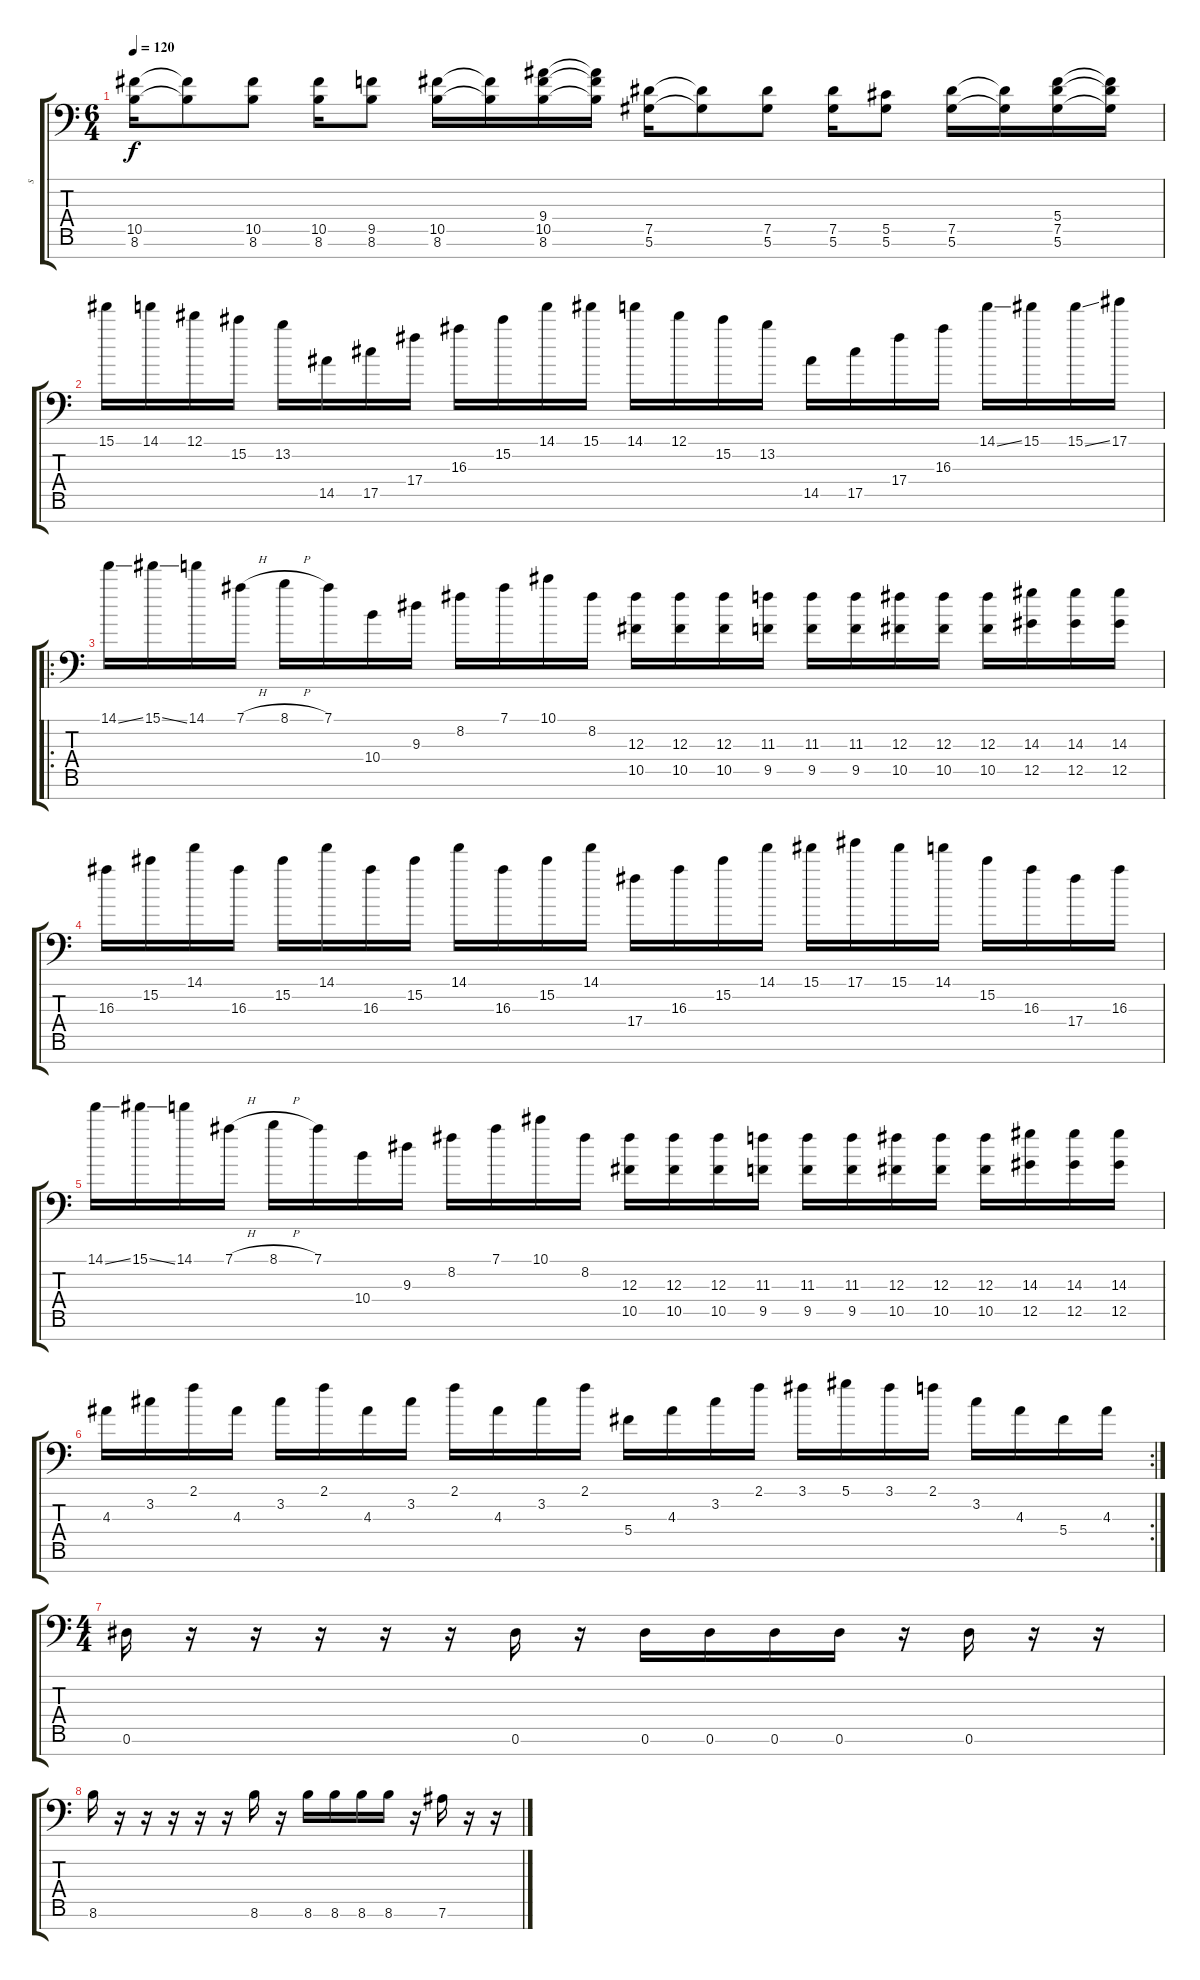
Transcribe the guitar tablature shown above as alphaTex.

\track ("s" "s") {instrument distortionguitar}
\staff {score tabs}
\tuning (Eb4 Bb3 Gb3 Db3 Ab2 Eb2 Ab1) {hide}
\ts (6 4)
\tempo 120
\clef f4
\ks c
(10.5 8.6).16{dy f} (10.5{t} 8.6{t}).8 (10.5 8.6).8 (10.5 8.6).16 (9.5 8.6).8 (10.5 8.6).16 (10.5{t} 8.6{t}).16 (9.4 10.5 8.6).16 (9.4{t} 10.5{t} 8.6{t}).16 (7.5 5.6).16 (7.5{t} 5.6{t}).8 (7.5 5.6).8 (7.5 5.6).16 (5.5 5.6).8 (7.5 5.6).16 (7.5{t} 5.6{t}).16 (5.4 7.5 5.6).16 (5.4{t} 7.5{t} 5.6{t}).16 |
15.1.16 14.1.16 12.1.16 15.2.16 13.2.16 14.5.16 17.5.16 17.4.16 16.3.16 15.2.16 14.1.16 15.1.16 14.1.16 12.1.16 15.2.16 13.2.16 14.5.16 17.5.16 17.4.16 16.3.16 14.1{ss}.16 15.1.16 15.1{ss}.16 17.1.16 |
\ro
14.1{ss}.16 15.1{ss}.16 14.1.16 7.1{h}.16 8.1{h}.16 7.1.16 10.4.16 9.3.16 8.2.16 7.1.16 10.1.16 8.2.16 (12.3 10.5).16 (12.3 10.5).16 (12.3 10.5).16 (11.3 9.5).16 (11.3 9.5).16 (11.3 9.5).16 (12.3 10.5).16 (12.3 10.5).16 (12.3 10.5).16 (14.3 12.5).16 (14.3 12.5).16 (14.3 12.5).16 |
16.3.16 15.2.16 14.1.16 16.3.16 15.2.16 14.1.16 16.3.16 15.2.16 14.1.16 16.3.16 15.2.16 14.1.16 17.4.16 16.3.16 15.2.16 14.1.16 15.1.16 17.1.16 15.1.16 14.1.16 15.2.16 16.3.16 17.4.16 16.3.16 |
14.1{ss}.16 15.1{ss}.16 14.1.16 7.1{h}.16 8.1{h}.16 7.1.16 10.4.16 9.3.16 8.2.16 7.1.16 10.1.16 8.2.16 (12.3 10.5).16 (12.3 10.5).16 (12.3 10.5).16 (11.3 9.5).16 (11.3 9.5).16 (11.3 9.5).16 (12.3 10.5).16 (12.3 10.5).16 (12.3 10.5).16 (14.3 12.5).16 (14.3 12.5).16 (14.3 12.5).16 |
\rc 2
4.3.16 3.2.16 2.1.16 4.3.16 3.2.16 2.1.16 4.3.16 3.2.16 2.1.16 4.3.16 3.2.16 2.1.16 5.4.16 4.3.16 3.2.16 2.1.16 3.1.16 5.1.16 3.1.16 2.1.16 3.2.16 4.3.16 5.4.16 4.3.16 |
\ts (4 4)
0.6.16 r.16 r.16 r.16 r.16 r.16 0.6.16 r.16 0.6.16 0.6.16 0.6.16 0.6.16 r.16 0.6.16 r.16 r.16 |
8.6.16 r.16 r.16 r.16 r.16 r.16 8.6.16 r.16 8.6.16 8.6.16 8.6.16 8.6.16 r.16 7.6.16 r.16 r.16
